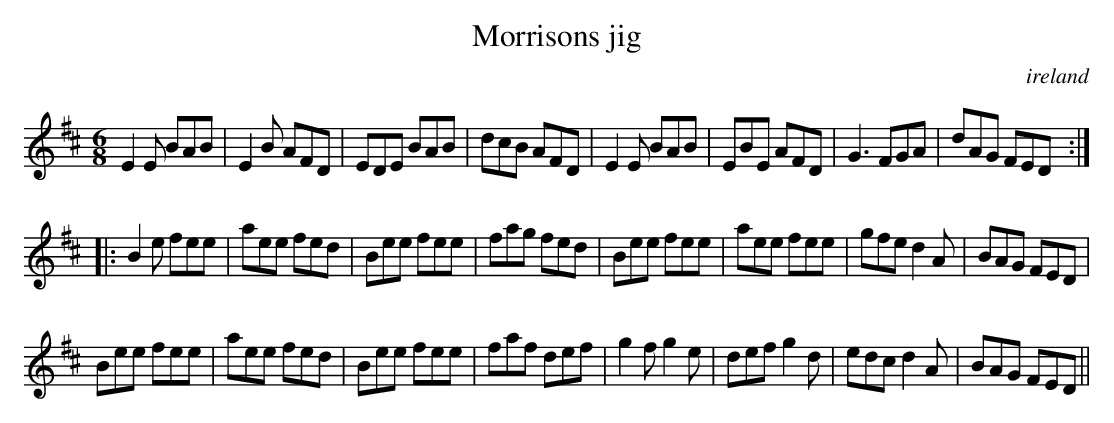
X:1
T:Morrisons jig
O:ireland
M:6/8
K:EDor
E2E BAB | E2B AFD | EDE BAB | dcB AFD |\
E2E BAB | EBE AFD | G3 FGA |  dAG FED  :|*
|:B2e fee | aee fed | Bee fee |fag fed |\
Bee fee | aee fee | gfe d2A | BAG FED |
Bee fee | aee fed | Bee fee | faf def |\
g2f g2e | def g2d | edc d2A | BAG FED ||**
